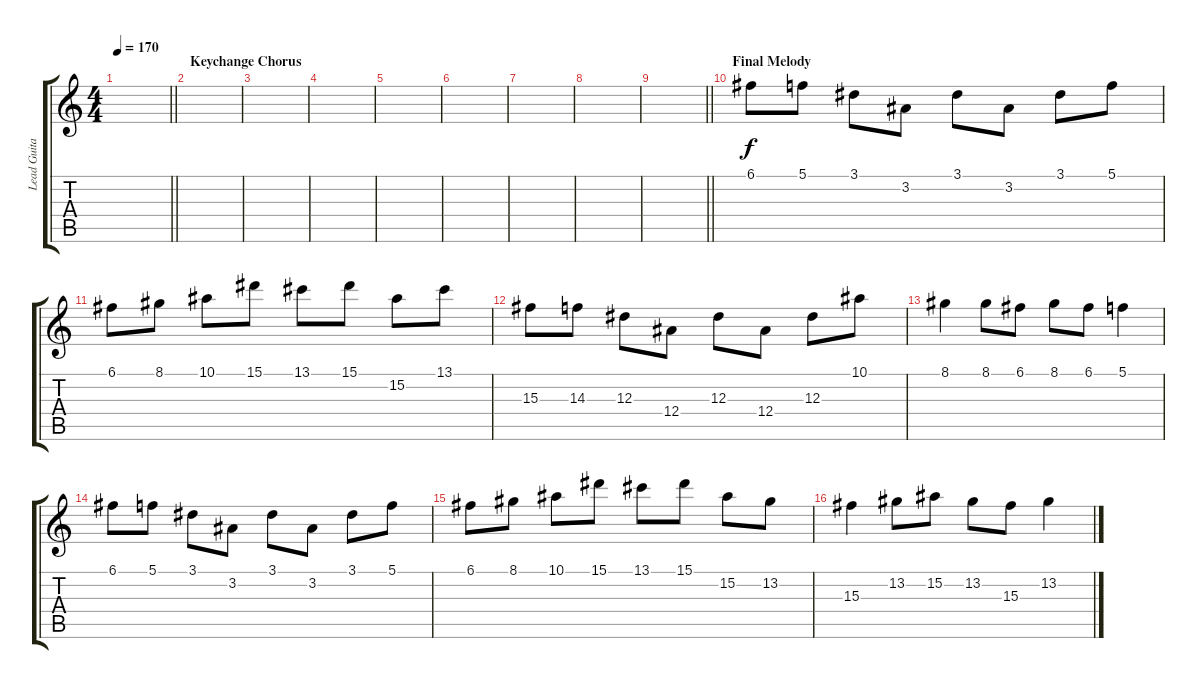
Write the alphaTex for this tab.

\track ("Lead Guitar" "Lead Guita") {instrument overdrivenguitar}
\staff {score tabs}
\tuning (C4 G3 Eb3 Bb2 F2 C2) {hide}
\ts (4 4)
\tempo 170
\clef g2
\barLineRight lightlight
\ks c
|
\section ("" "Keychange Chorus")
|
|
|
|
|
|
|
\barLineRight lightlight
|
\section ("" "Final Melody")
6.1.8 5.1.8 3.1.8 3.2.8 3.1.8 3.2.8 3.1.8 5.1.8 |
6.1.8 8.1.8 10.1.8 15.1.8 13.1.8 15.1.8 15.2.8 13.1.8 |
15.3.8 14.3.8 12.3.8 12.4.8 12.3.8 12.4.8 12.3.8 10.1.8 |
8.1.4 8.1.8 6.1.8 8.1.8 6.1.8 5.1.4 |
6.1.8 5.1.8 3.1.8 3.2.8 3.1.8 3.2.8 3.1.8 5.1.8 |
6.1.8 8.1.8 10.1.8 15.1.8 13.1.8 15.1.8 15.2.8 13.2.8 |
15.3.4 13.2.8 15.2.8 13.2.8 15.3.8 13.2.4
